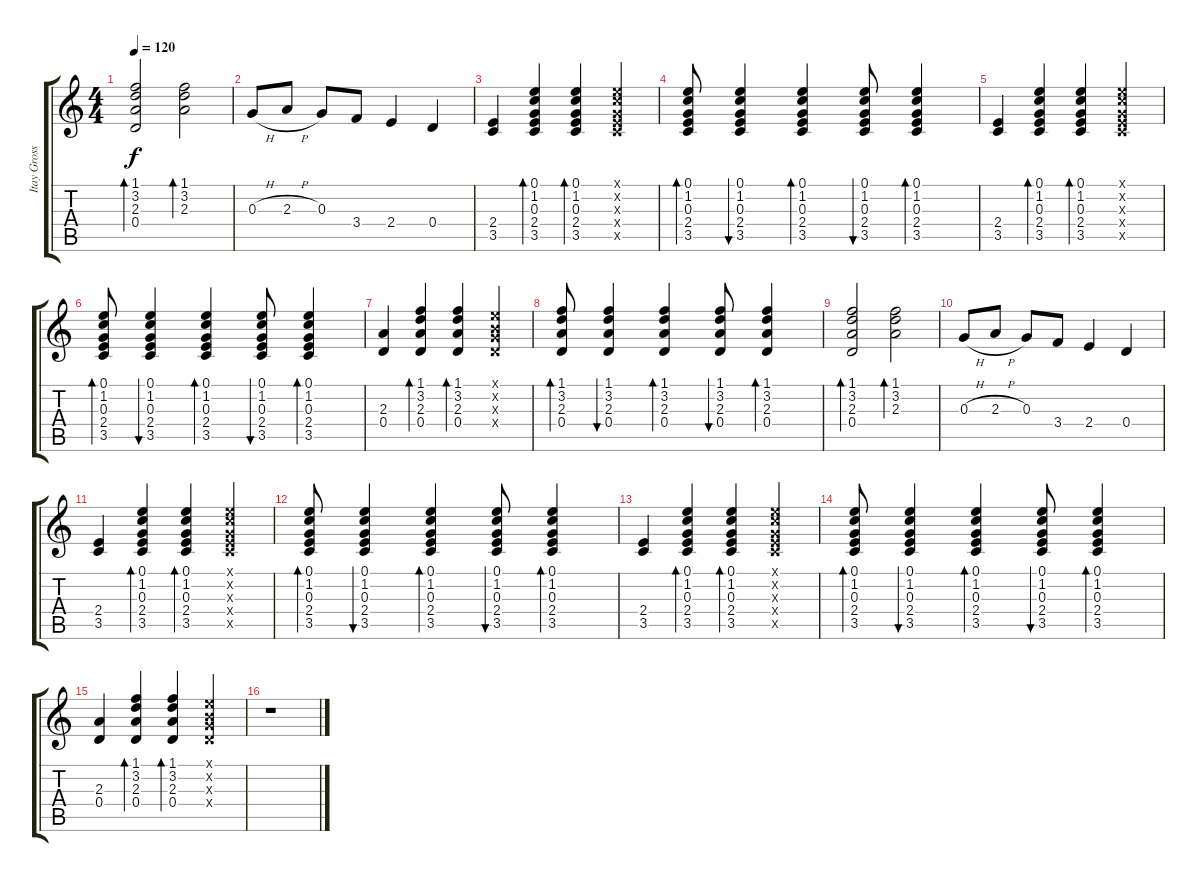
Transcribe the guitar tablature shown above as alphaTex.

\track ("Itay Gross - Intro + Epilogue" "Itay Gross") {instrument acousticguitarsteel}
\staff {score tabs}
\tuning (E4 B3 G3 D3 A2 E2) {hide}
\ts (4 4)
\tempo 120
\clef g2
\ks c
(1.1 3.2 2.3 0.4).2{bd 240 dy f instrument acousticguitarsteel} (1.1 3.2 2.3).2{bd 240} |
0.3{h}.8 2.3{h}.8 0.3.8 3.4.8 2.4.4 0.4.4 |
(2.4 3.5).4 (0.1 1.2 0.3 2.4 3.5).4{bd 60} (0.1 1.2 0.3 2.4 3.5).4{bd 120} (0.1{x} 1.2{x} 0.3{x} 2.4{x} 3.5{x}).4 |
(0.1 1.2 0.3 2.4 3.5).8{bd 120} (0.1 1.2 0.3 2.4 3.5).4{bu 120} (0.1 1.2 0.3 2.4 3.5).4{bd 120} (0.1 1.2 0.3 2.4 3.5).8{bu 120} (0.1 1.2 0.3 2.4 3.5).4{bd 120} |
(2.4 3.5).4 (0.1 1.2 0.3 2.4 3.5).4{bd 60} (0.1 1.2 0.3 2.4 3.5).4{bd 120} (0.1{x} 1.2{x} 0.3{x} 2.4{x} 3.5{x}).4 |
(0.1 1.2 0.3 2.4 3.5).8{bd 120} (0.1 1.2 0.3 2.4 3.5).4{bu 120} (0.1 1.2 0.3 2.4 3.5).4{bd 120} (0.1 1.2 0.3 2.4 3.5).8{bu 120} (0.1 1.2 0.3 2.4 3.5).4{bd 120} |
(2.3 0.4).4 (1.1 3.2 2.3 0.4).4{bd 60} (1.1 3.2 2.3 0.4).4{bd 60} (0.1{x} 0.2{x} 0.3{x} 0.4{x}).4 |
(1.1 3.2 2.3 0.4).8{bd 60} (1.1 3.2 2.3 0.4).4{bu 60} (1.1 3.2 2.3 0.4).4{bd 60} (1.1 3.2 2.3 0.4).8{bu 60} (1.1 3.2 2.3 0.4).4{bd 60} |
(1.1 3.2 2.3 0.4).2{bd 240} (1.1 3.2 2.3).2{bd 240} |
0.3{h}.8 2.3{h}.8 0.3.8 3.4.8 2.4.4 0.4.4 |
(2.4 3.5).4 (0.1 1.2 0.3 2.4 3.5).4{bd 60} (0.1 1.2 0.3 2.4 3.5).4{bd 120} (0.1{x} 1.2{x} 0.3{x} 2.4{x} 3.5{x}).4 |
(0.1 1.2 0.3 2.4 3.5).8{bd 120} (0.1 1.2 0.3 2.4 3.5).4{bu 120} (0.1 1.2 0.3 2.4 3.5).4{bd 120} (0.1 1.2 0.3 2.4 3.5).8{bu 120} (0.1 1.2 0.3 2.4 3.5).4{bd 120} |
(2.4 3.5).4 (0.1 1.2 0.3 2.4 3.5).4{bd 60} (0.1 1.2 0.3 2.4 3.5).4{bd 120} (0.1{x} 1.2{x} 0.3{x} 2.4{x} 3.5{x}).4 |
(0.1 1.2 0.3 2.4 3.5).8{bd 120} (0.1 1.2 0.3 2.4 3.5).4{bu 120} (0.1 1.2 0.3 2.4 3.5).4{bd 120} (0.1 1.2 0.3 2.4 3.5).8{bu 120} (0.1 1.2 0.3 2.4 3.5).4{bd 120} |
(2.3 0.4).4 (1.1 3.2 2.3 0.4).4{bd 60} (1.1 3.2 2.3 0.4).4{bd 60} (0.1{x} 0.2{x} 0.3{x} 0.4{x}).4 |
r.1
